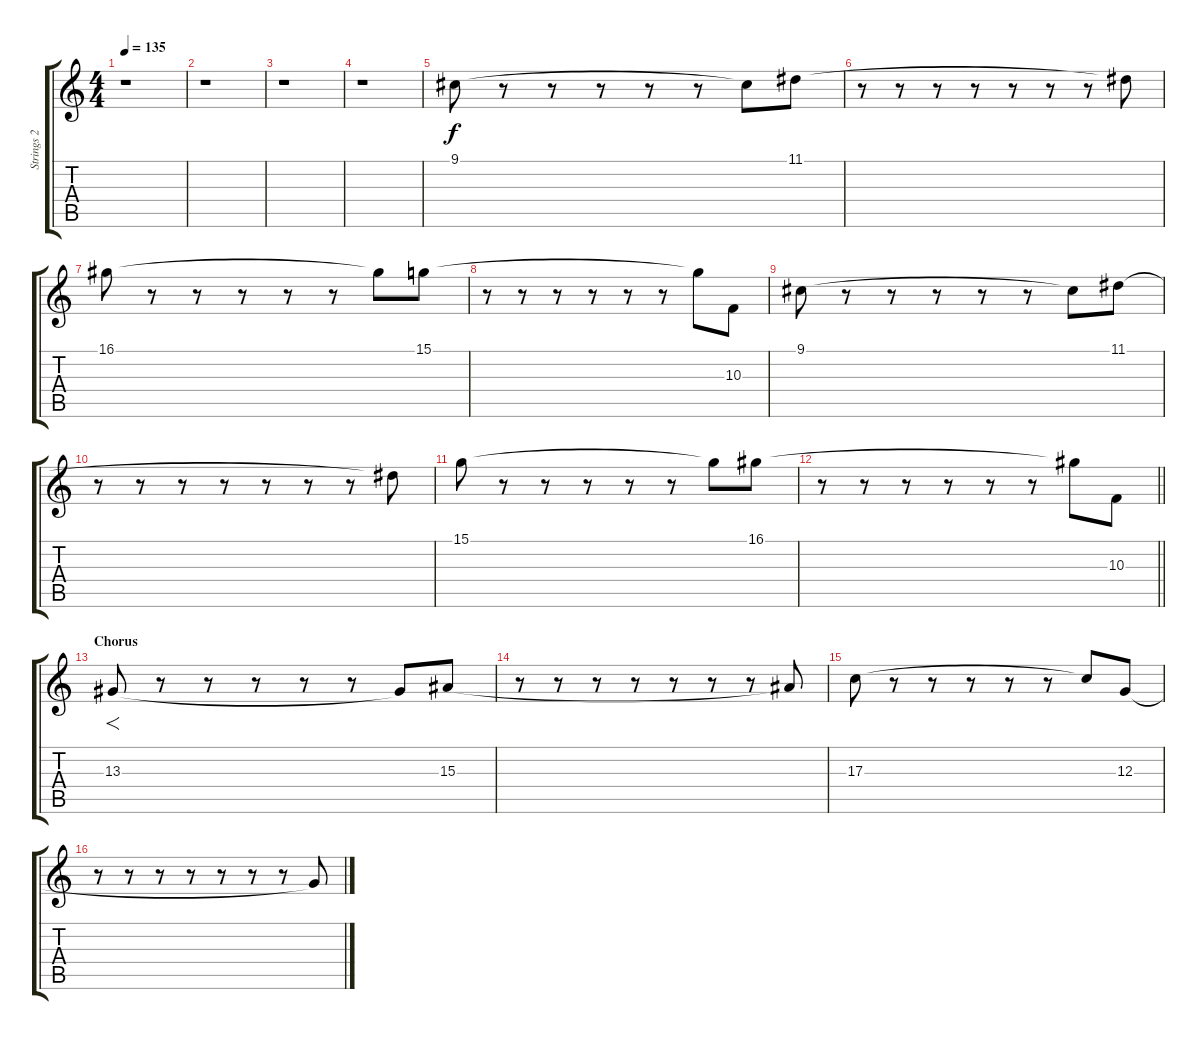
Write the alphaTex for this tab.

\track ("Strings 2" "Strings 2") {instrument stringensemble1}
\staff {score tabs}
\tuning (E4 B3 G3 D3 A2 E2) {hide}
\ts (4 4)
\tempo 135
\clef g2
\ks c
r.1{dy f} |
r.1 |
r.1 |
r.1 |
9.1.8 r.8 r.8 r.8 r.8 r.8 9.1{t}.8 11.1.8 |
r.8 r.8 r.8 r.8 r.8 r.8 r.8 11.1{t}.8 |
16.1.8 r.8 r.8 r.8 r.8 r.8 16.1{t}.8 15.1.8 |
r.8 r.8 r.8 r.8 r.8 r.8 15.1{t}.8 10.3.8 |
9.1.8 r.8 r.8 r.8 r.8 r.8 9.1{t}.8 11.1.8 |
r.8 r.8 r.8 r.8 r.8 r.8 r.8 11.1{t}.8 |
15.1.8 r.8 r.8 r.8 r.8 r.8 15.1{t}.8 16.1.8 |
\barLineRight lightlight
r.8 r.8 r.8 r.8 r.8 r.8 16.1{t}.8 10.3.8 |
\section ("" "Chorus")
13.3.8{f} r.8 r.8 r.8 r.8 r.8 13.3{t}.8 15.3.8 |
r.8 r.8 r.8 r.8 r.8 r.8 r.8 15.3{t}.8 |
17.3.8 r.8 r.8 r.8 r.8 r.8 17.3{t}.8 12.3.8 |
r.8 r.8 r.8 r.8 r.8 r.8 r.8 12.3{t}.8
